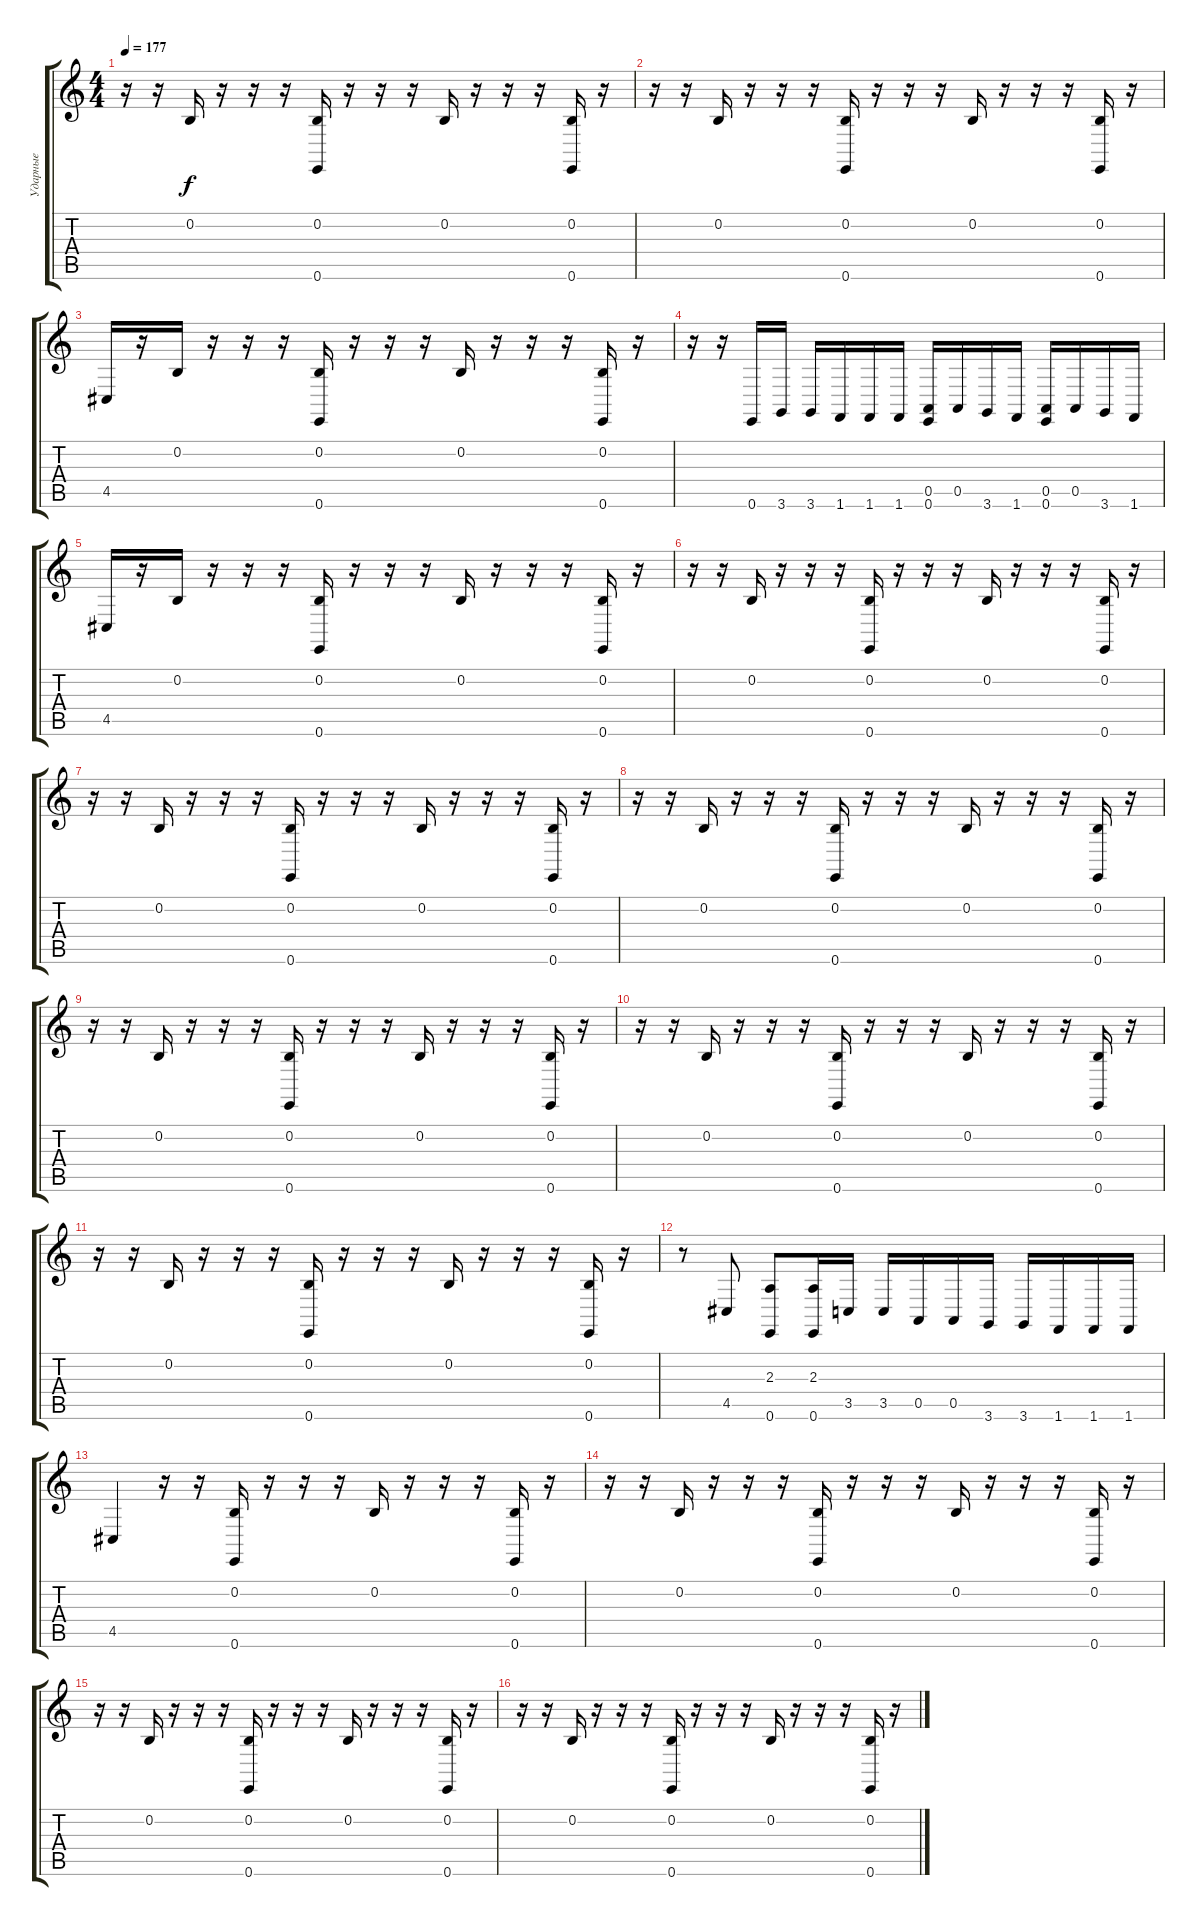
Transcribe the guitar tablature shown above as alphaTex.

\track ("Ударные" "Ударные") {instrument acousticgrandpiano}
\staff {score tabs}
\tuning (E4 B3 G3 D3 A2 E2) {hide}
\ts (4 4)
\tempo 177
\clef g2
\ks c
r.16{dy f} r.16 0.2.16 r.16 r.16 r.16 (0.2 0.6).16 r.16 r.16 r.16 0.2.16 r.16 r.16 r.16 (0.2 0.6).16 r.16 |
r.16 r.16 0.2.16 r.16 r.16 r.16 (0.2 0.6).16 r.16 r.16 r.16 0.2.16 r.16 r.16 r.16 (0.2 0.6).16 r.16 |
4.5.16 r.16 0.2.16 r.16 r.16 r.16 (0.2 0.6).16 r.16 r.16 r.16 0.2.16 r.16 r.16 r.16 (0.2 0.6).16 r.16 |
r.16 r.16 0.6.16 3.6.16 3.6.16 1.6.16 1.6.16 1.6.16 (0.5 0.6).16 0.5.16 3.6.16 1.6.16 (0.5 0.6).16 0.5.16 3.6.16 1.6.16 |
4.5.16 r.16 0.2.16 r.16 r.16 r.16 (0.2 0.6).16 r.16 r.16 r.16 0.2.16 r.16 r.16 r.16 (0.2 0.6).16 r.16 |
r.16 r.16 0.2.16 r.16 r.16 r.16 (0.2 0.6).16 r.16 r.16 r.16 0.2.16 r.16 r.16 r.16 (0.2 0.6).16 r.16 |
r.16 r.16 0.2.16 r.16 r.16 r.16 (0.2 0.6).16 r.16 r.16 r.16 0.2.16 r.16 r.16 r.16 (0.2 0.6).16 r.16 |
r.16 r.16 0.2.16 r.16 r.16 r.16 (0.2 0.6).16 r.16 r.16 r.16 0.2.16 r.16 r.16 r.16 (0.2 0.6).16 r.16 |
r.16 r.16 0.2.16 r.16 r.16 r.16 (0.2 0.6).16 r.16 r.16 r.16 0.2.16 r.16 r.16 r.16 (0.2 0.6).16 r.16 |
r.16 r.16 0.2.16 r.16 r.16 r.16 (0.2 0.6).16 r.16 r.16 r.16 0.2.16 r.16 r.16 r.16 (0.2 0.6).16 r.16 |
r.16 r.16 0.2.16 r.16 r.16 r.16 (0.2 0.6).16 r.16 r.16 r.16 0.2.16 r.16 r.16 r.16 (0.2 0.6).16 r.16 |
r.8 4.5.8 (2.3 0.6).8 (2.3 0.6).16 3.5.16 3.5.16 0.5.16 0.5.16 3.6.16 3.6.16 1.6.16 1.6.16 1.6.16 |
4.5.4 r.16 r.16 (0.2 0.6).16 r.16 r.16 r.16 0.2.16 r.16 r.16 r.16 (0.2 0.6).16 r.16 |
r.16 r.16 0.2.16 r.16 r.16 r.16 (0.2 0.6).16 r.16 r.16 r.16 0.2.16 r.16 r.16 r.16 (0.2 0.6).16 r.16 |
r.16 r.16 0.2.16 r.16 r.16 r.16 (0.2 0.6).16 r.16 r.16 r.16 0.2.16 r.16 r.16 r.16 (0.2 0.6).16 r.16 |
r.16 r.16 0.2.16 r.16 r.16 r.16 (0.2 0.6).16 r.16 r.16 r.16 0.2.16 r.16 r.16 r.16 (0.2 0.6).16 r.16
